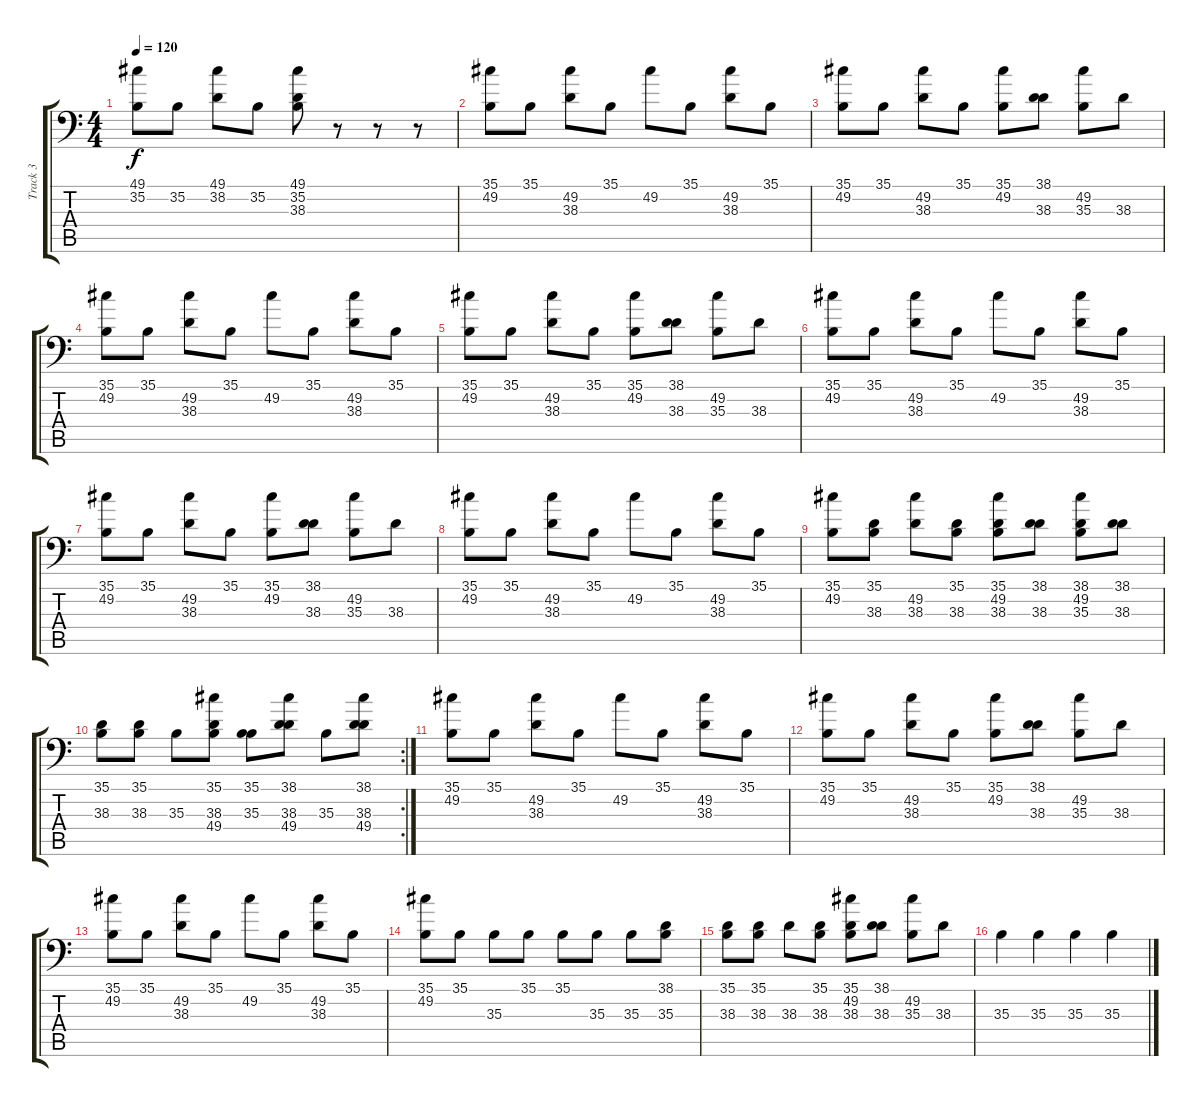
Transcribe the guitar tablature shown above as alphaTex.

\track ("Track 3" "Track 3") {instrument acousticgrandpiano}
\staff {score tabs}
\tuning (C-1 C-1 C-1 C-1 C-1 C-1) {hide}
\ts (4 4)
\tempo 120
\clef f4
\ks c
(49.1 35.2).8{dy f} 35.2.8 (49.1 38.2).8 35.2.8 (49.1 35.2 38.3).8 r.8 r.8 r.8 |
(35.1 49.2).8 35.1.8 (49.2 38.3).8 35.1.8 49.2.8 35.1.8 (49.2 38.3).8 35.1.8 |
(35.1 49.2).8 35.1.8 (49.2 38.3).8 35.1.8 (35.1 49.2).8 (38.1 38.3).8 (49.2 35.3).8 38.3.8 |
(35.1 49.2).8 35.1.8 (49.2 38.3).8 35.1.8 49.2.8 35.1.8 (49.2 38.3).8 35.1.8 |
(35.1 49.2).8 35.1.8 (49.2 38.3).8 35.1.8 (35.1 49.2).8 (38.1 38.3).8 (49.2 35.3).8 38.3.8 |
(35.1 49.2).8 35.1.8 (49.2 38.3).8 35.1.8 49.2.8 35.1.8 (49.2 38.3).8 35.1.8 |
(35.1 49.2).8 35.1.8 (49.2 38.3).8 35.1.8 (35.1 49.2).8 (38.1 38.3).8 (49.2 35.3).8 38.3.8 |
(35.1 49.2).8 35.1.8 (49.2 38.3).8 35.1.8 49.2.8 35.1.8 (49.2 38.3).8 35.1.8 |
(35.1 49.2).8 (35.1 38.3).8 (49.2 38.3).8 (35.1 38.3).8 (35.1 49.2 38.3).8 (38.1 38.3).8 (38.1 49.2 35.3).8 (38.1 38.3).8 |
\rc 2
(35.1 38.3).8 (35.1 38.3).8 35.3.8 (35.1 38.3 49.4).8 (35.1 35.3).8 (38.1 38.3 49.4).8 35.3.8 (38.1 38.3 49.4).8 |
(35.1 49.2).8 35.1.8 (49.2 38.3).8 35.1.8 49.2.8 35.1.8 (49.2 38.3).8 35.1.8 |
(35.1 49.2).8 35.1.8 (49.2 38.3).8 35.1.8 (35.1 49.2).8 (38.1 38.3).8 (49.2 35.3).8 38.3.8 |
(35.1 49.2).8 35.1.8 (49.2 38.3).8 35.1.8 49.2.8 35.1.8 (49.2 38.3).8 35.1.8 |
(35.1 49.2).8 35.1.8 35.3.8 35.1.8 35.1.8 35.3.8 35.3.8 (38.1 35.3).8 |
(35.1 38.3).8 (35.1 38.3).8 38.3.8 (35.1 38.3).8 (35.1 49.2 38.3).8 (38.1 38.3).8 (49.2 35.3).8 38.3.8 |
35.3.4 35.3.4 35.3.4 35.3.4
